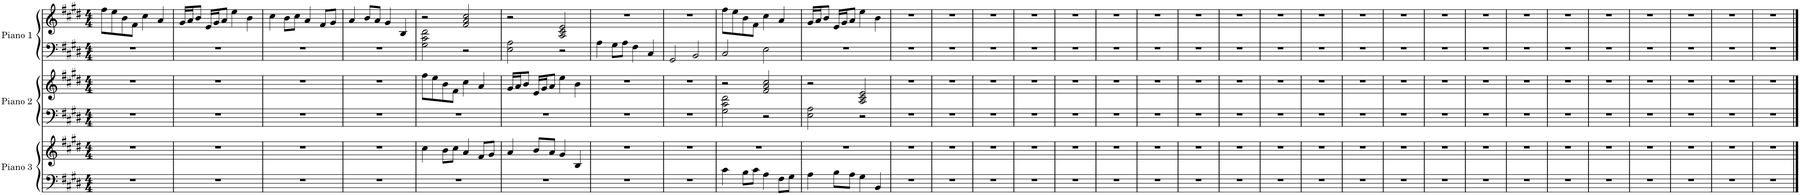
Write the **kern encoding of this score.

**kern	**kern	**kern	**kern	**kern	**kern
*part3	*part3	*part2	*part2	*part1	*part1
*staff6	*staff5	*staff4	*staff3	*staff2	*staff1
*I"Piano 3	*	*I"Piano 2	*	*I"Piano 1	*
*I'Pno. 3	*	*I'Pno. 2	*	*I'Pno. 1	*
*clefF4	*clefG2	*clefF4	*clefG2	*clefF4	*clefG2
*k[f#c#g#d#]	*k[f#c#g#d#]	*k[f#c#g#d#]	*k[f#c#g#d#]	*k[f#c#g#d#]	*k[f#c#g#d#]
*M4/4	*M4/4	*M4/4	*M4/4	*M4/4	*M4/4
=1	=1	=1	=1	=1	=1
1r	1r	1r	1r	1r	8ff#\L
.	.	.	.	.	8ee\
.	.	.	.	.	8b\
.	.	.	.	.	8f#\J
.	.	.	.	.	4cc#\
.	.	.	.	.	4a/
=2	=2	=2	=2	=2	=2
1r	1r	1r	1r	1r	16g#/LL
.	.	.	.	.	16a/J
.	.	.	.	.	8b/J
.	.	.	.	.	16e/LL
.	.	.	.	.	16g#/J
.	.	.	.	.	8a/J
.	.	.	.	.	4ee\
.	.	.	.	.	4b\
=3	=3	=3	=3	=3	=3
1r	1r	1r	1r	1r	4cc#\
.	.	.	.	.	8b\L
.	.	.	.	.	8cc#\J
.	.	.	.	.	4a/
.	.	.	.	.	8f#/L
.	.	.	.	.	8g#/J
=4	=4	=4	=4	=4	=4
1r	1r	1r	1r	1r	4a/
.	.	.	.	.	8b/L
.	.	.	.	.	8a/J
.	.	.	.	.	4g#/
.	.	.	.	.	4B/
=5	=5	=5	=5	=5	=5
1r	4cc#\	1r	8ff#\L	2G#\ 2c#\ 2f#\	2r
.	.	.	8ee\	.	.
.	8b\L	.	8b\	.	.
.	8cc#\J	.	8f#\J	.	.
.	4a/	.	4cc#\	2r	2f#/ 2a/ 2cc#/
.	8f#/L	.	4a/	.	.
.	8g#/J	.	.	.	.
=6	=6	=6	=6	=6	=6
1r	4a/	1r	16g#/LL	2E\ 2A\	2r
.	.	.	16a/J	.	.
.	.	.	8b/J	.	.
.	8b/L	.	16e/LL	.	.
.	.	.	16g#/J	.	.
.	8a/J	.	8a/J	.	.
.	4g#/	.	4ee\	2r	2A/ 2c#/ 2e/
.	4B/	.	4b\	.	.
=7	=7	=7	=7	=7	=7
1r	1r	1r	1r	4A\	1r
.	.	.	.	8G#\L	.
.	.	.	.	8A\J	.
.	.	.	.	4F#\	.
.	.	.	.	4C#/	.
=8	=8	=8	=8	=8	=8
1r	1r	1r	1r	2GG#/	1r
.	.	.	.	2BB/	.
=9	=9	=9	=9	=9	=9
4c#\	1r	2G#\ 2c#\ 2f#\	2r	2C#/	8ff#\L
.	.	.	.	.	8ee\
8B\L	.	.	.	.	8b\
8c#\J	.	.	.	.	8f#\J
4A\	.	2r	2f#/ 2a/ 2cc#/	2E\	4cc#\
8F#\L	.	.	.	.	4a/
8G#\J	.	.	.	.	.
=10	=10	=10	=10	=10	=10
4A\	1r	2E\ 2A\	2r	1r	16g#/LL
.	.	.	.	.	16a/J
.	.	.	.	.	8b/J
8B\L	.	.	.	.	16e/LL
.	.	.	.	.	16g#/J
8A\J	.	.	.	.	8a/J
4G#\	.	2r	2A/ 2c#/ 2e/	.	4ee\
4BB/	.	.	.	.	4b\
=11	=11	=11	=11	=11	=11
1r	1r	1r	1r	1r	1r
=12	=12	=12	=12	=12	=12
1r	1r	1r	1r	1r	1r
=13	=13	=13	=13	=13	=13
1r	1r	1r	1r	1r	1r
=14	=14	=14	=14	=14	=14
1r	1r	1r	1r	1r	1r
=15	=15	=15	=15	=15	=15
1r	1r	1r	1r	1r	1r
=16	=16	=16	=16	=16	=16
1r	1r	1r	1r	1r	1r
=17	=17	=17	=17	=17	=17
1r	1r	1r	1r	1r	1r
=18	=18	=18	=18	=18	=18
1r	1r	1r	1r	1r	1r
=19	=19	=19	=19	=19	=19
1r	1r	1r	1r	1r	1r
=20	=20	=20	=20	=20	=20
1r	1r	1r	1r	1r	1r
=21	=21	=21	=21	=21	=21
1r	1r	1r	1r	1r	1r
=22	=22	=22	=22	=22	=22
1r	1r	1r	1r	1r	1r
=23	=23	=23	=23	=23	=23
1r	1r	1r	1r	1r	1r
=24	=24	=24	=24	=24	=24
1r	1r	1r	1r	1r	1r
=25	=25	=25	=25	=25	=25
1r	1r	1r	1r	1r	1r
=26	=26	=26	=26	=26	=26
1r	1r	1r	1r	1r	1r
=27	=27	=27	=27	=27	=27
1r	1r	1r	1r	1r	1r
=28	=28	=28	=28	=28	=28
1r	1r	1r	1r	1r	1r
=29	=29	=29	=29	=29	=29
1r	1r	1r	1r	1r	1r
=30	=30	=30	=30	=30	=30
1r	1r	1r	1r	1r	1r
=31	=31	=31	=31	=31	=31
1r	1r	1r	1r	1r	1r
=32	=32	=32	=32	=32	=32
1r	1r	1r	1r	1r	1r
==	==	==	==	==	==
*-	*-	*-	*-	*-	*-
